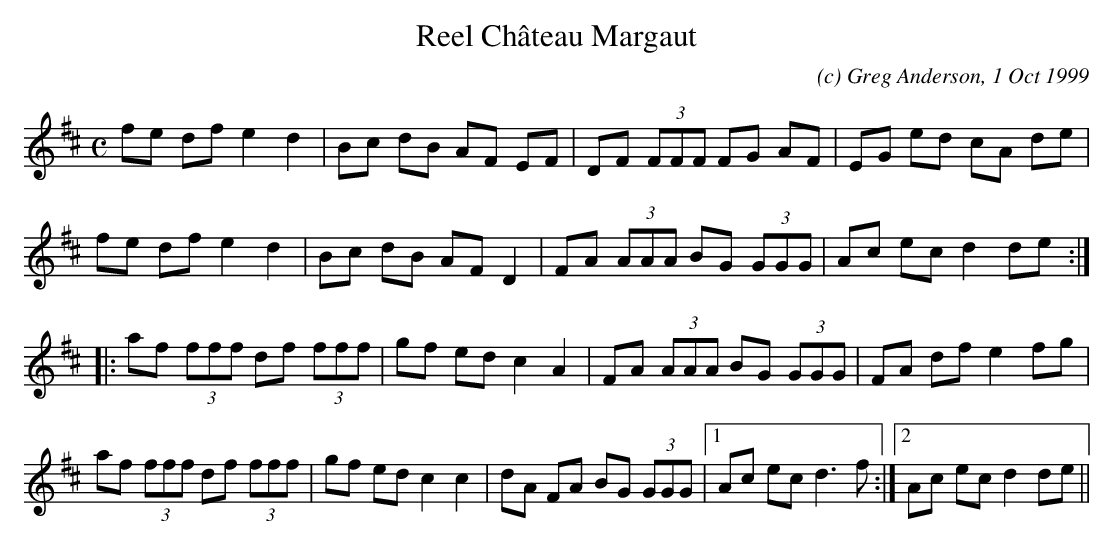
X:1
T:Reel Château Margaut
M:C
L:1/8
C:(c) Greg Anderson, 1 Oct 1999
K:D
fe df e2 d2|Bc dB AF EF|DF (3FFF FG AF|EG ed cA de|
fe df e2 d2|Bc dB AF D2|FA (3AAA BG (3GGG|Ac ec d2 de:|
|:af (3fff df (3fff|gf ed c2 A2|FA (3AAA BG (3GGG|FA df e2 fg|
af (3fff df (3fff|gf ed c2 c2|dA FA BG (3GGG|1Ac ec d3 f:|2Ac ec d2 de||
